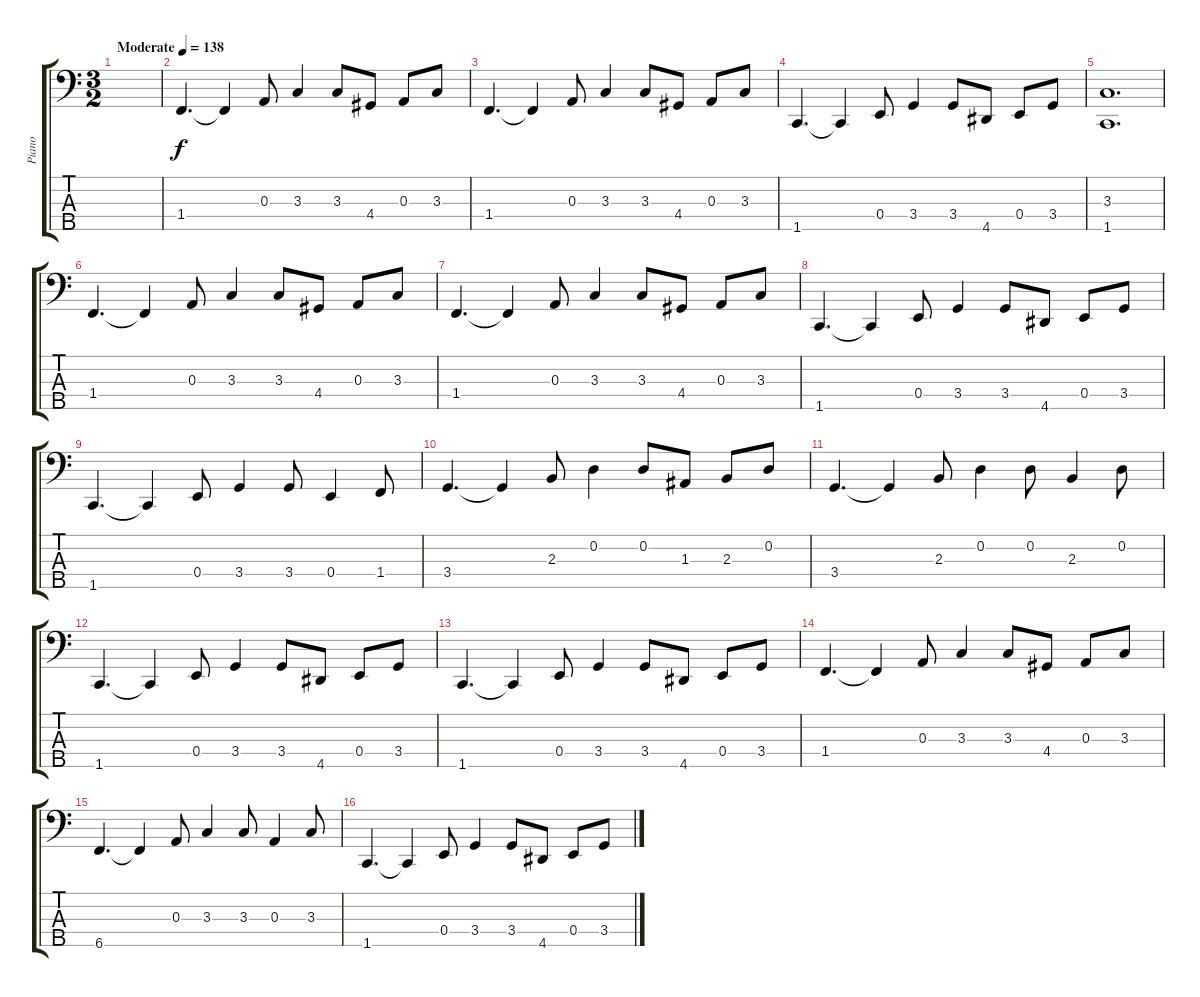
\track ("Piano" "Piano") {instrument electricbassfinger}
\staff {score tabs}
\tuning (G2 D2 A1 E1 B0) {hide}
\ts (3 2)
\tempo (138 "Moderate")
\clef f4
\ks c
|
1.4.4{d} 1.4{t}.4 0.3.8 3.3.4 3.3.8 4.4.8 0.3.8 3.3.8 |
1.4.4{d} 1.4{t}.4 0.3.8 3.3.4 3.3.8 4.4.8 0.3.8 3.3.8 |
1.5.4{d} 1.5{t}.4 0.4.8 3.4.4 3.4.8 4.5.8 0.4.8 3.4.8 |
(3.3 1.5).1{d} |
1.4.4{d} 1.4{t}.4 0.3.8 3.3.4 3.3.8 4.4.8 0.3.8 3.3.8 |
1.4.4{d} 1.4{t}.4 0.3.8 3.3.4 3.3.8 4.4.8 0.3.8 3.3.8 |
1.5.4{d} 1.5{t}.4 0.4.8 3.4.4 3.4.8 4.5.8 0.4.8 3.4.8 |
1.5.4{d} 1.5{t}.4 0.4.8 3.4.4 3.4.8 0.4.4 1.4.8 |
3.4.4{d} 3.4{t}.4 2.3.8 0.2.4 0.2.8 1.3.8 2.3.8 0.2.8 |
3.4.4{d} 3.4{t}.4 2.3.8 0.2.4 0.2.8 2.3.4 0.2.8 |
1.5.4{d} 1.5{t}.4 0.4.8 3.4.4 3.4.8 4.5.8 0.4.8 3.4.8 |
1.5.4{d} 1.5{t}.4 0.4.8 3.4.4 3.4.8 4.5.8 0.4.8 3.4.8 |
1.4.4{d} 1.4{t}.4 0.3.8 3.3.4 3.3.8 4.4.8 0.3.8 3.3.8 |
6.5.4{d} 6.5{t}.4 0.3.8 3.3.4 3.3.8 0.3.4 3.3.8 |
1.5.4{d} 1.5{t}.4 0.4.8 3.4.4 3.4.8 4.5.8 0.4.8 3.4.8
